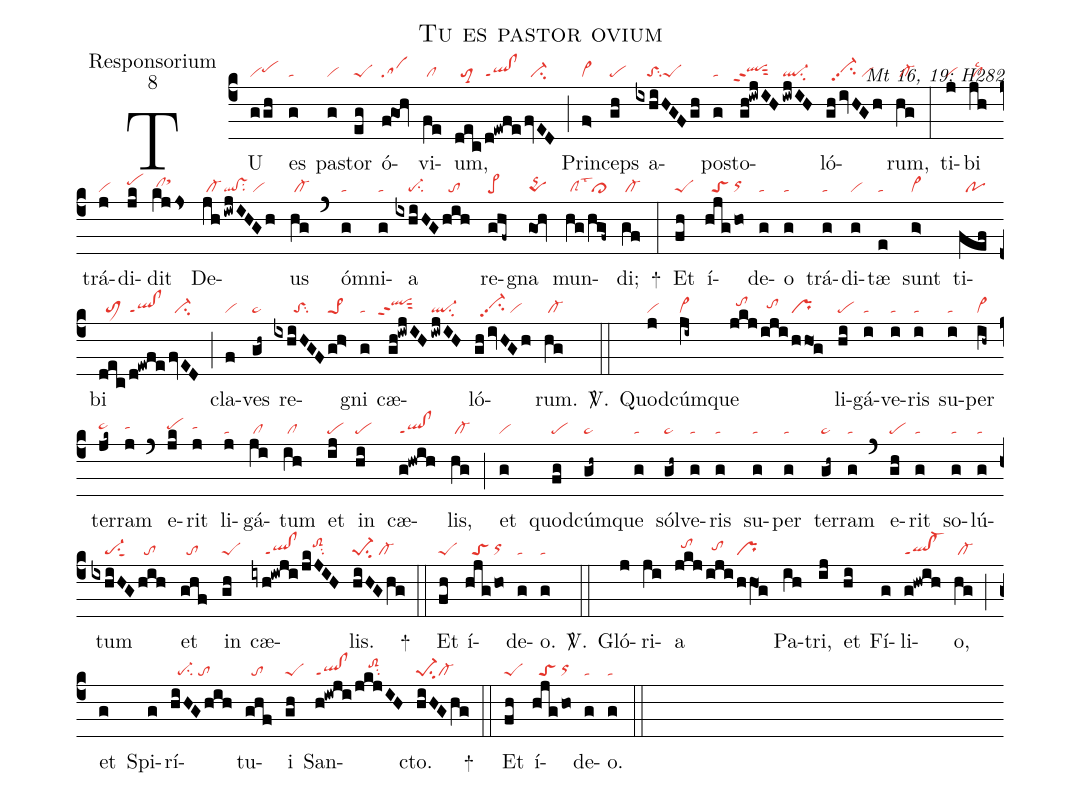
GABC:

name:Tu es pastor ovium;
office-part:Responsorium;
mode:8;
commentary:ꝟ Mt 16, 19; H282;
nabc-lines:1;
%%
(c4)
TU(ggh|vipehh) es(g|ta) pa(g|vi)stor(eg|peS) ó(f!goh|sa)vi(fe|/cl)um,(dec|//toM3|/d!ewfe|ql!clppt1|fvED|//ci-) (;)
Prin(f>|vi>)ceps(gh|pe) a(ixhiHGFgh|///toSsu2peS)po(g|ta)sto(gh!iwjIH|``qlhhppt2sut2|iwjIH|ql-su2)ló(ghivHGh|//vi-hhpp2su2/vi)rum,(hg|/cl-) (:)
ti(j|vi)bi(jh|/cllsc2) trá(j|vi)di(jk|pehi)dit(kjjs|/clhhsthj) De(jh|/cl-|iwjIHGh|ql!vssu2/vi)us(hg|/cl-) (`)
óm(g|ta)ni(g|ta)a(ixhiHG|////pe-su2|hih|//to) re(ghf~|pe>)gna(goh|pqS) mun(hg|/clSlst3|/hgf~|/ci~)di;(gf|/cl-) +(:)
Et(fh|peS) í(hjg|//toS|/ho|orhh)de(g|ta)o(g|ta) trá(g|ta)di(g|vi)tæ(e|ta) sunt(g>|vi>) ti(fef|//po)bi(dec|//toM1|/d!ewfe|ql!clppt1|fvED|//ci-) (;)
cla(f|vi)ves(gh~|pe~) re(ixhiHGF|//////toSsu2|gh>|pe>1)gni(g|ta) cæ(gh!iwjIH|```qlhippt2sut2|iwjIH|ql-su2)ló(ghivHGh|//vi-hhpp2su2/vi)rum.(hg|/cl-) <sp>V/</sp>.(::)
Quod(j|vi)cúm(ji~|cl~)que(jkj|//tohi|/iji|//tohh|/hho1!g|pr) li(hi|pe)gá(i|ta)ve(i|ta)ris(i|ta) su(i|ta)per(ih~|cl~) ter(jk~|pe~hh)ram(j|tahh) (`)
e(jk|pehh)rit(j|tahh) li(j|ta)gá(ji|/cl)tum(ih|/cl) et(ij|pe) in(hi|pe) cæ(g!hwih|ql!clppt1)lis,(hg|/cl-) (;)
et(g|vi) quod(fg|pe)cúm(gh~|pe~)que(g|ta) sól(gh~|pe~)ve(g|ta)ris(g|ta) su(g|ta)per(g|ta) ter(gh~|pe~)ram(g|ta) (`)
e(gh|pe)rit(g|ta) so(g|ta)lú(g|ta)tum(ixhiHG|////pe-su1sut1|hih|//to) et(ghf|//to) in(gh|peS) cæ(iyh!iwji|////ql!clppt1|/jkJIH|///toS2hisu2)lis.(hiHGhg|pe-1su2/cl-) +(::)
Et(fh|peS) í(hjg|//toS|/ho|orhh)de(g|ta)o.(g|ta) <sp>V/</sp>.(::)
Gló(j)ri(ji)a(jkj|//tohi|/iji|//tohh|/hhO1g|pr) Pa(ih)tri,(ij)
et(hi) Fí(g)li(g!hwih|ql!cl-ppt1)o,(hg|/cl-) (;)
et(g) Spi(g)rí(hiHGhih|//pe-su2/to)tu(ghf|//to)i(gh|peS)
San(h!iwji|ql!clppt1|/jkjIH|////toS2hisu2)cto.(hiHGhg|pe-1su2cl-) +(::)
Et(fh|peS) í(hjg|//toS|/ho|orhh)de(g|ta)o.(g|ta) (::)
